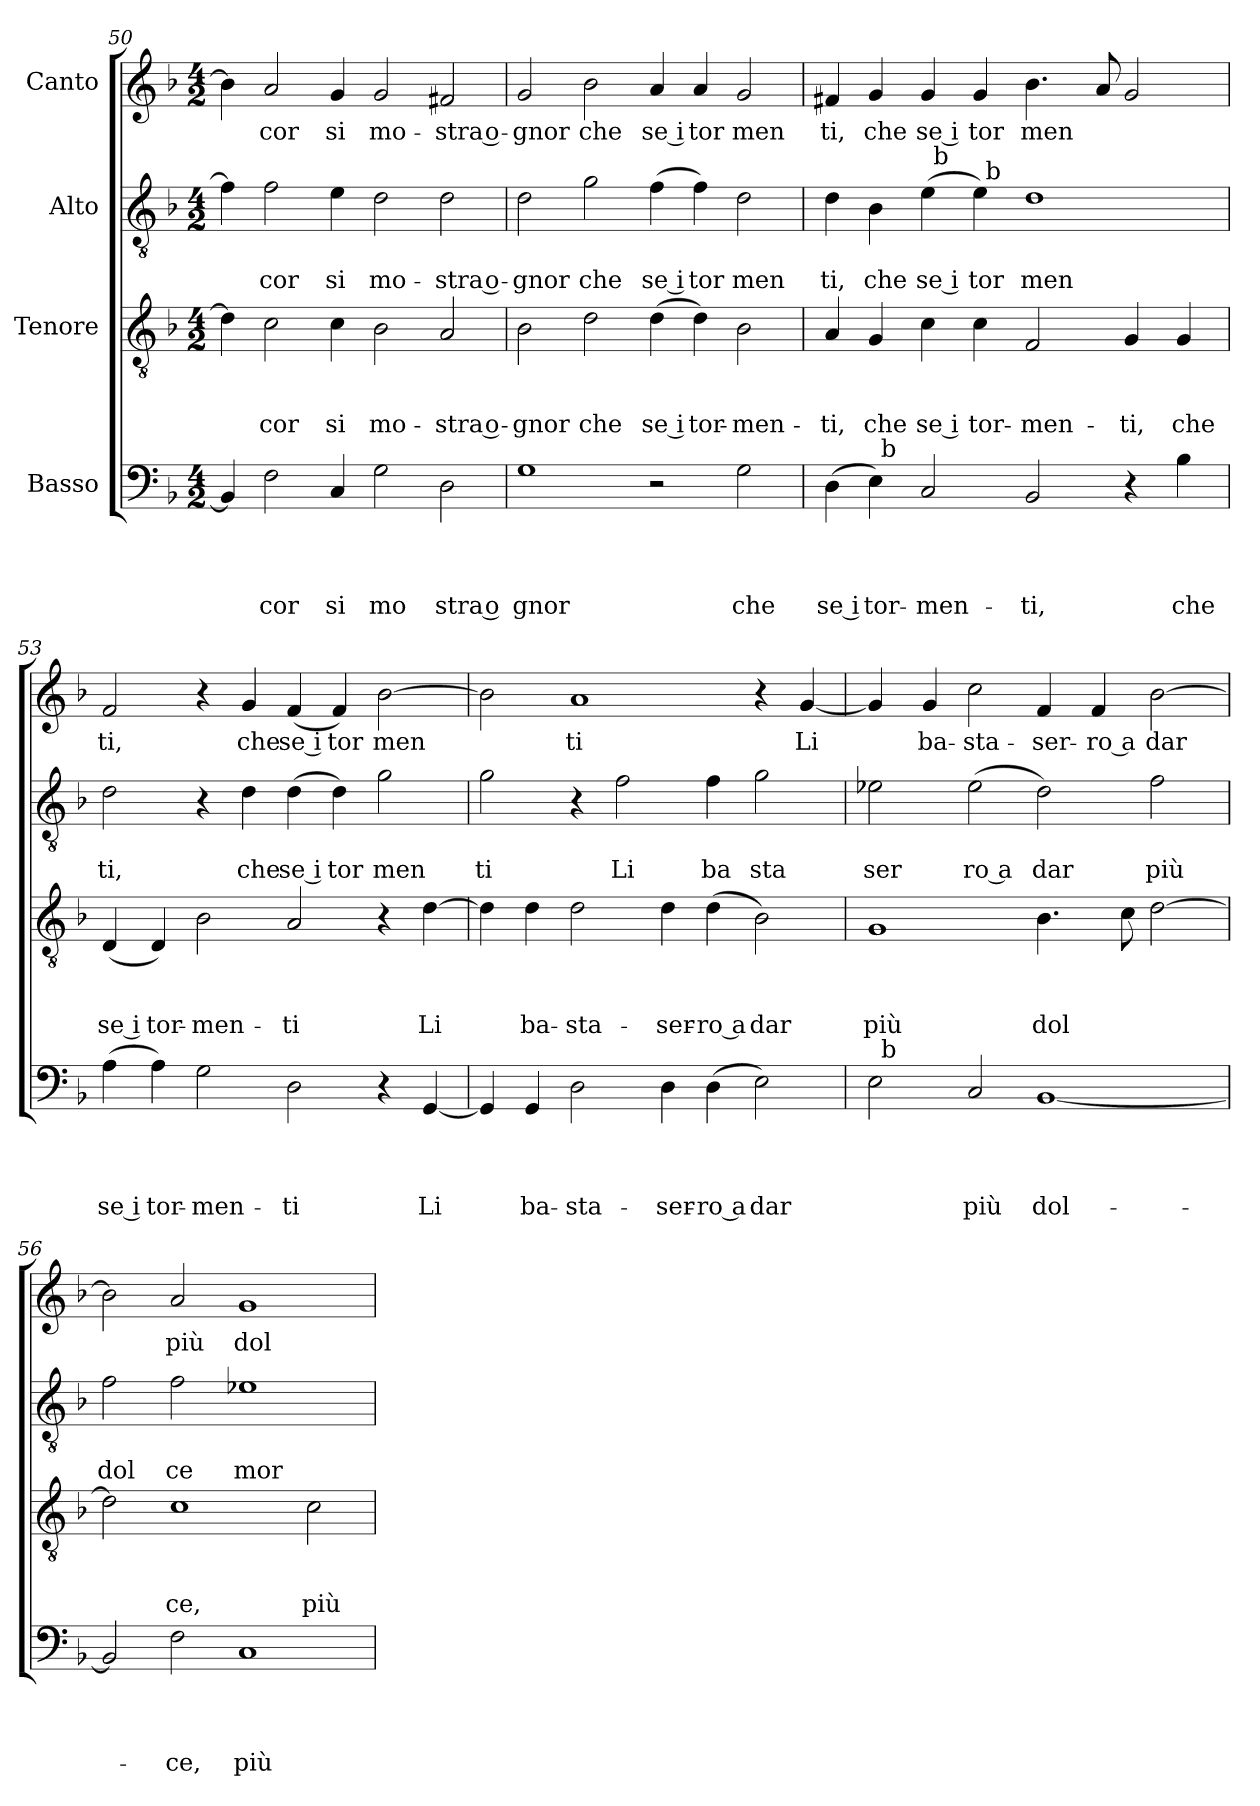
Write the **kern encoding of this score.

**kern	**text	**text	**text	**text	**kern	**text	**text	**text	**kern	**text	**text	**kern	**text
*part4	*part4	*part4	*part4	*part4	*part3	*part3	*part3	*part3	*part2	*part2	*part2	*part1	*part1
*staff4	*staff4	*staff4	*staff4	*staff4	*staff3	*staff3	*staff3	*staff3	*staff2	*staff2	*staff2	*staff1	*staff1
*I"Basso	*	*	*	*	*I"Tenore	*	*	*	*I"Alto	*	*	*I"Canto	*
*clefF4	*	*	*	*	*clefGv2	*	*	*	*clefGv2	*	*	*clefG2	*
*ITrd-3c-5	*	*	*	*	*	*	*	*	*ITrd-3c-5	*	*	*ITrd-3c-5	*
*k[b-e-]	*	*	*	*	*k[b-]	*	*	*	*k[b-e-]	*	*	*k[b-e-]	*
*B-:	*	*	*	*	*F:	*	*	*	*B-:	*	*	*B-:	*
*M4/2	*	*	*	*	*M4/2	*	*	*	*M4/2	*	*	*M4/2	*
=50	=50	=50	=50	=50	=50	=50	=50	=50	=50	=50	=50	=50	=50
4E-/]	.	.	.	.	4d\]	.	.	.	4b-\]	.	.	4ee-\]	.
!	!	!	!	!LO:LY:b	!	!	!	!LO:LY:b	!	!	!LO:LY:b	!	!LO:LY:b
2B-\	.	.	.	cor	2c\	.	.	cor	2b-\	.	cor	2dd/	cor
!	!	!	!	!LO:LY:b	!	!	!	!LO:LY:b	!	!	!LO:LY:b	!	!LO:LY:b
4F/	.	.	.	si	4c\	.	.	si	4a\	.	si	4cc/	si
!	!	!	!	!LO:LY:b	!	!	!	!LO:LY:b	!	!	!LO:LY:b	!	!LO:LY:b
2c\	.	.	.	mo	2B-\	.	.	mo-	2g\	.	mo-	2cc/	mo-
!	!	!	!	!LO:LY:b	!	!	!	!LO:LY:b	!	!	!LO:LY:b	!	!LO:LY:b
2G\	.	.	.	stra o	2A/	.	.	-stra o-	2g\	.	-stra o-	2bn/	-stra o-
!!LO:PB:g=z
=51	=51	=51	=51	=51	=51	=51	=51	=51	=51	=51	=51	=51	=51
!	!	!	!	!LO:LY:b	!	!	!	!LO:LY:b	!	!	!LO:LY:b	!	!LO:LY:b
1c	.	.	.	gnor	2B-\	.	.	-gnor	2g\	.	-gnor	2cc/	-gnor
!	!	!	!	!	!	!	!	!LO:LY:b	!	!	!LO:LY:b	!	!LO:LY:b
.	.	.	.	.	2d\	.	.	che	2cc\	.	che	2ee-\	che
!	!	!	!	!	!	!	!	!LO:LY:b:rj	!	!	!LO:LY:b:rj	!	!LO:LY:b:rj
2r	.	.	.	.	(<4d\	.	.	se i	(<4b-\	.	se i	4dd/	se i
!	!	!	!	!	!	!	!	!LO:LY:b	!	!	!LO:LY:b	!	!LO:LY:b
.	.	.	.	.	4d\)	.	.	tor-	4b-\)	.	tor	4dd/	tor
!	!	!	!	!LO:LY:b	!	!	!	!LO:LY:b	!	!	!LO:LY:b	!	!LO:LY:b
2c\	.	.	.	che	2B-\	.	.	-men-	2g\	.	men	2cc/	men
=52	=52	=52	=52	=52	=52	=52	=52	=52	=52	=52	=52	=52	=52
!	!	!	!	!LO:LY:b:rj	!	!	!	!LO:LY:b	!	!	!LO:LY:b	!	!LO:LY:b
*^	*	*	*	*	*	*	*	*	*^	*	*	*	*
*	*	*	*	*	*	*	*	*	*	*	*^	*	*	*	*
(<4G\	4ryy	.	.	.	se i	4A/	.	.	-ti,	4g\	2ryy	2ryy	.	ti,	4bn/	ti,
!	!	!	!	!	!LO:LY:b	!	!	!	!LO:LY:b	!	!	!	!	!LO:LY:b	!	!LO:LY:b
4A\)	32ryy	.	.	.	tor-	4G/	.	.	che	4e-\	.	.	.	che	4cc/	che
!	!LO:TX:a:t=b	!	!	!	!	!	!	!	!	!	!	!	!	!	!	!
.	1ryy	.	.	.	.	.	.	.	.	.	.	.	.	.	.	.
!	!	!	!	!	!LO:LY:b	!	!	!	!LO:LY:b:rj	!	!	!	!	!LO:LY:b:rj	!	!LO:LY:b:rj
2F/	.	.	.	.	-men-	4c\	.	.	se i	(<4a\	32ryy	4ryy	.	se i	4cc/	se i
!	!	!	!	!	!	!	!	!	!	!	!LO:TX:a:t=b	!	!	!	!	!
.	.	.	.	.	.	.	.	.	.	.	1ryy	.	.	.	.	.
!	!	!	!	!	!	!	!	!	!LO:LY:b	!	!	!	!	!LO:LY:b	!	!LO:LY:b
.	.	.	.	.	.	4c\	.	.	tor-	4a\)	.	32ryy	.	tor	4cc/	tor
!	!	!	!	!	!	!	!	!	!	!	!	!LO:TX:a:t=b	!	!	!	!
.	.	.	.	.	.	.	.	.	.	.	.	1ryy	.	.	.	.
!	!	!	!	!	!LO:LY:b	!	!	!	!LO:LY:b	!	!	!	!	!LO:LY:b	!	!LO:LY:b
2E-/	.	.	.	.	-ti,	2F/	.	.	-men-	1g	.	.	.	men	4.ee-\	men
.	2ryy	.	.	.	.	.	.	.	.	.	.	.	.	.	.	.
.	.	.	.	.	.	.	.	.	.	.	.	.	.	.	8dd/	.
!	!	!	!	!	!	!	!	!	!LO:LY:b	!	!	!	!	!	!	!
4r	.	.	.	.	.	4G/	.	.	-ti,	.	.	.	.	.	2cc/	.
.	.	.	.	.	.	.	.	.	.	.	4...ryy	.	.	.	.	.
!	!	!	!	!	!LO:LY:b	!	!	!	!LO:LY:b	!	!	!	!	!	!	!
4e-\	.	.	.	.	che	4G/	.	.	che	.	.	.	.	.	.	.
.	8..ryy	.	.	.	.	.	.	.	.	.	.	8..ryy	.	.	.	.
=53	=53	=53	=53	=53	=53	=53	=53	=53	=53	=53	=53	=53	=53	=53	=53	=53
!	!	!	!	!	!LO:LY:b:rj	!	!	!	!LO:LY:b:rj	!	!	!	!	!LO:LY:b	!	!LO:LY:b
*v	*v	*	*	*	*	*	*	*	*	*v	*v	*v	*	*	*	*
(<4d\	.	.	.	se i	(<4D/	.	.	se i	2g\	.	ti,	2b-/	ti,
!	!	!	!	!LO:LY:b	!	!	!	!LO:LY:b	!	!	!	!	!
4d\)	.	.	.	tor-	4D/)	.	.	tor-	.	.	.	.	.
!	!	!	!	!LO:LY:b	!	!	!	!LO:LY:b	!	!	!	!	!
2c\	.	.	.	-men-	2B-\	.	.	-men-	4r	.	.	4r	.
!	!	!	!	!	!	!	!	!	!	!	!LO:LY:b	!	!LO:LY:b
.	.	.	.	.	.	.	.	.	4g\	.	che	4cc/	che
!	!	!	!	!LO:LY:b	!	!	!	!LO:LY:b	!	!	!LO:LY:b:rj	!	!LO:LY:b:rj
2G\	.	.	.	-ti	2A/	.	.	-ti	(<4g\	.	se i	(<4b-/	se i
!	!	!	!	!	!	!	!	!	!	!	!LO:LY:b	!	!LO:LY:b
.	.	.	.	.	.	.	.	.	4g\)	.	tor	4b-/)	tor
!	!	!	!	!	!	!	!	!	!	!	!LO:LY:b	!	!LO:LY:b
4r	.	.	.	.	4r	.	.	.	2cc\	.	men	[>2ee-\	men
!	!	!	!	!LO:LY:b	!	!	!	!LO:LY:b	!	!	!	!	!
[<4C/	.	.	.	Li	[>4d\	.	.	Li	.	.	.	.	.
=54	=54	=54	=54	=54	=54	=54	=54	=54	=54	=54	=54	=54	=54
!	!	!	!	!	!	!	!	!	!	!	!LO:LY:b	!	!
4C/]	.	.	.	.	4d\]	.	.	.	2cc\	.	ti	2ee-\]	.
!	!	!	!	!LO:LY:b	!	!	!	!LO:LY:b	!	!	!	!	!
4C/	.	.	.	ba-	4d\	.	.	ba-	.	.	.	.	.
!	!	!	!	!LO:LY:b	!	!	!	!LO:LY:b	!	!	!	!	!LO:LY:b
2G\	.	.	.	-sta-	2d\	.	.	-sta-	4r	.	.	1dd	ti
!	!	!	!	!	!	!	!	!	!	!	!LO:LY:b	!	!
.	.	.	.	.	.	.	.	.	2b-\	.	Li	.	.
!	!	!	!	!LO:LY:b	!	!	!	!LO:LY:b	!	!	!	!	!
4G\	.	.	.	-ser-	4d\	.	.	-ser-	.	.	.	.	.
!	!	!	!	!LO:LY:b:rj	!	!	!	!LO:LY:b:rj	!	!	!LO:LY:b	!	!
(<4G\	.	.	.	-ro a	(<4d\	.	.	-ro a	4b-\	.	ba	.	.
!	!	!	!	!LO:LY:b	!	!	!	!LO:LY:b	!	!	!LO:LY:b	!	!
2A\)	.	.	.	dar	2B-\)	.	.	dar	2cc\	.	sta	4r	.
!	!	!	!	!	!	!	!	!	!	!	!	!	!LO:LY:b
.	.	.	.	.	.	.	.	.	.	.	.	[<4cc/	Li
!!LO:LB:g=z
=55	=55	=55	=55	=55	=55	=55	=55	=55	=55	=55	=55	=55	=55
!	!	!	!	!	!	!	!	!LO:LY:b	!	!	!LO:LY:b	!	!
*^	*	*	*	*	*	*	*	*	*	*	*	*	*
2A\	32ryy	.	.	.	.	1G	.	.	più	2a-X\	.	ser	4cc/]	.
!	!LO:TX:a:t=b	!	!	!	!	!	!	!	!	!	!	!	!	!
.	1ryy	.	.	.	.	.	.	.	.	.	.	.	.	.
!	!	!	!	!	!	!	!	!	!	!	!	!	!	!LO:LY:b
.	.	.	.	.	.	.	.	.	.	.	.	.	4cc/	ba-
!	!	!	!	!	!LO:LY:b	!	!	!	!	!	!	!LO:LY:b:rj	!	!LO:LY:b
2F/	.	.	.	.	più	.	.	.	.	(<2a-\	.	ro a	2ff\	-sta-
!	!	!	!	!	!LO:LY:b	!	!	!	!LO:LY:b	!	!	!LO:LY:b	!	!LO:LY:b
[<1E-	.	.	.	.	dol-	4.B-\	.	.	dol	2g\)	.	dar	4b-/	-ser-
.	2ryy	.	.	.	.	.	.	.	.	.	.	.	.	.
!	!	!	!	!	!	!	!	!	!	!	!	!	!	!LO:LY:b:rj
.	.	.	.	.	.	.	.	.	.	.	.	.	4b-/	-ro a
.	.	.	.	.	.	8c\	.	.	.	.	.	.	.	.
!	!	!	!	!	!	!	!	!	!	!	!	!LO:LY:b	!	!LO:LY:b
.	.	.	.	.	.	[>2d\	.	.	.	2b-\	.	più	[>2ee-\	dar
.	4...ryy	.	.	.	.	.	.	.	.	.	.	.	.	.
=56	=56	=56	=56	=56	=56	=56	=56	=56	=56	=56	=56	=56	=56	=56
!	!	!	!	!	!	!	!	!	!	!	!	!LO:LY:b	!	!
*v	*v	*	*	*	*	*	*	*	*	*	*	*	*	*
2E-/]	.	.	.	.	2d\]	.	.	.	2b-\	.	dol	2ee-\]	.
!	!	!	!	!LO:LY:b	!	!	!	!LO:LY:b	!	!	!LO:LY:b	!	!LO:LY:b
2B-\	.	.	.	-ce,	1c	.	.	ce,	2b-\	.	ce	2dd/	più
!	!	!	!	!LO:LY:b	!	!	!	!	!	!	!LO:LY:b	!	!LO:LY:b
1F	.	.	.	più	.	.	.	.	1a-X	.	mor	1cc	dol-
!	!	!	!	!	!	!	!	!LO:LY:b	!	!	!	!	!
.	.	.	.	.	2c\	.	.	più	.	.	.	.	.
=	=	=	=	=	=	=	=	=	=	=	=	=	=
*-	*-	*-	*-	*-	*-	*-	*-	*-	*-	*-	*-	*-	*-
